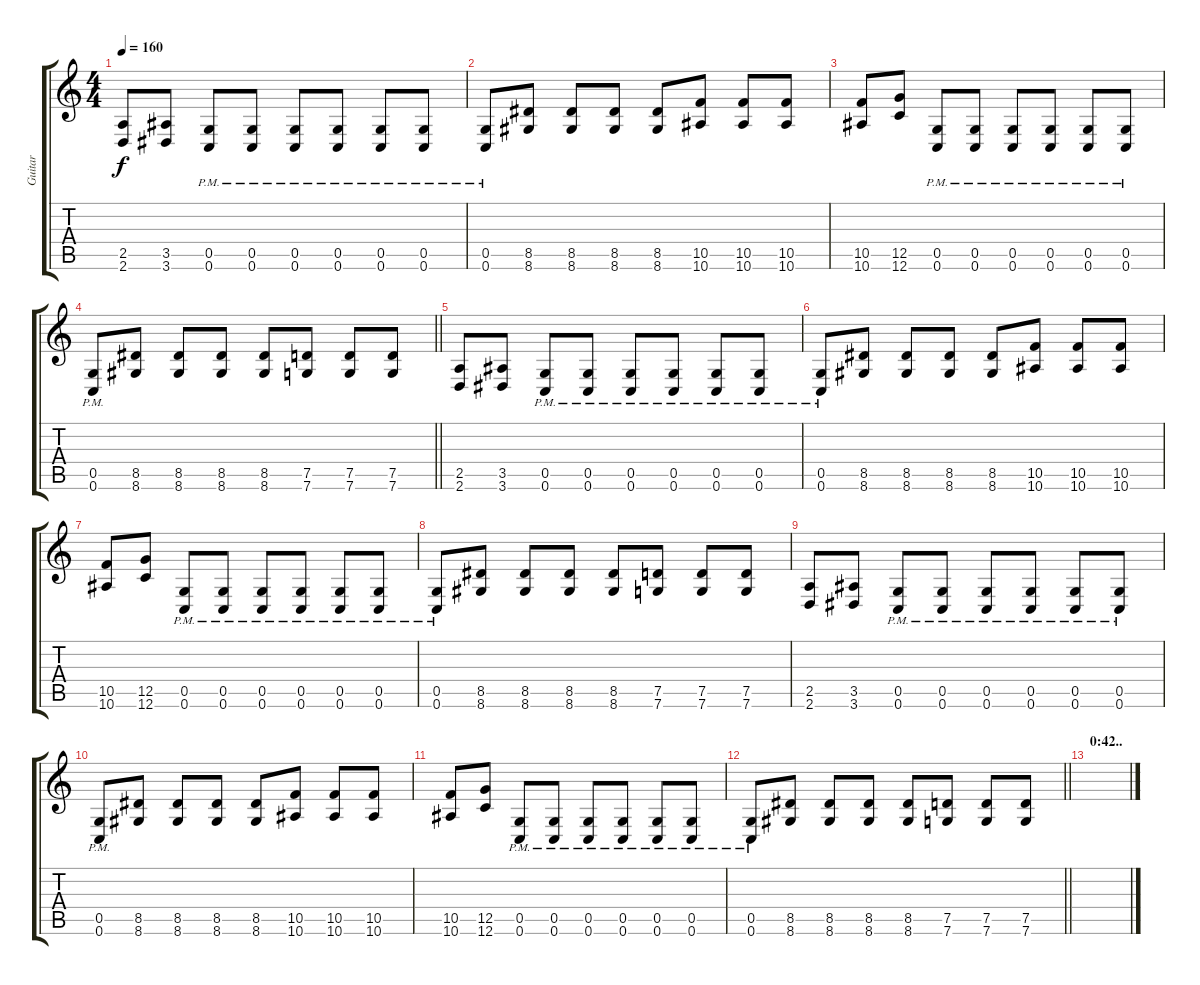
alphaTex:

\track ("Guitar" "Guitar") {instrument distortionguitar}
\staff {score tabs}
\tuning (D4 A3 F3 C3 G2 C2) {hide}
\ts (4 4)
\tempo 160
\clef g2
\ks c
(2.5 2.6).8{dy f} (3.5 3.6).8 (0.5{pm} 0.6{pm}).8 (0.5{pm} 0.6{pm}).8 (0.5{pm} 0.6{pm}).8 (0.5{pm} 0.6{pm}).8 (0.5{pm} 0.6{pm}).8 (0.5{pm} 0.6{pm}).8 |
(0.5{pm} 0.6{pm}).8 (8.5 8.6).8 (8.5 8.6).8 (8.5 8.6).8 (8.5 8.6).8 (10.5 10.6).8 (10.5 10.6).8 (10.5 10.6).8 |
(10.5 10.6).8 (12.5 12.6).8 (0.5{pm} 0.6{pm}).8 (0.5{pm} 0.6{pm}).8 (0.5{pm} 0.6{pm}).8 (0.5{pm} 0.6{pm}).8 (0.5{pm} 0.6{pm}).8 (0.5{pm} 0.6{pm}).8 |
\barLineRight lightlight
(0.5{pm} 0.6{pm}).8 (8.5 8.6).8 (8.5 8.6).8 (8.5 8.6).8 (8.5 8.6).8 (7.5 7.6).8 (7.5 7.6).8 (7.5 7.6).8 |
\section ("" "")
(2.5 2.6).8 (3.5 3.6).8 (0.5{pm} 0.6{pm}).8 (0.5{pm} 0.6{pm}).8 (0.5{pm} 0.6{pm}).8 (0.5{pm} 0.6{pm}).8 (0.5{pm} 0.6{pm}).8 (0.5{pm} 0.6{pm}).8 |
(0.5{pm} 0.6{pm}).8 (8.5 8.6).8 (8.5 8.6).8 (8.5 8.6).8 (8.5 8.6).8 (10.5 10.6).8 (10.5 10.6).8 (10.5 10.6).8 |
(10.5 10.6).8 (12.5 12.6).8 (0.5{pm} 0.6{pm}).8 (0.5{pm} 0.6{pm}).8 (0.5{pm} 0.6{pm}).8 (0.5{pm} 0.6{pm}).8 (0.5{pm} 0.6{pm}).8 (0.5{pm} 0.6{pm}).8 |
(0.5{pm} 0.6{pm}).8 (8.5 8.6).8 (8.5 8.6).8 (8.5 8.6).8 (8.5 8.6).8 (7.5 7.6).8 (7.5 7.6).8 (7.5 7.6).8 |
(2.5 2.6).8 (3.5 3.6).8 (0.5{pm} 0.6{pm}).8 (0.5{pm} 0.6{pm}).8 (0.5{pm} 0.6{pm}).8 (0.5{pm} 0.6{pm}).8 (0.5{pm} 0.6{pm}).8 (0.5{pm} 0.6{pm}).8 |
(0.5{pm} 0.6{pm}).8 (8.5 8.6).8 (8.5 8.6).8 (8.5 8.6).8 (8.5 8.6).8 (10.5 10.6).8 (10.5 10.6).8 (10.5 10.6).8 |
(10.5 10.6).8 (12.5 12.6).8 (0.5{pm} 0.6{pm}).8 (0.5{pm} 0.6{pm}).8 (0.5{pm} 0.6{pm}).8 (0.5{pm} 0.6{pm}).8 (0.5{pm} 0.6{pm}).8 (0.5{pm} 0.6{pm}).8 |
\barLineRight lightlight
(0.5{pm} 0.6{pm}).8 (8.5 8.6).8 (8.5 8.6).8 (8.5 8.6).8 (8.5 8.6).8 (7.5 7.6).8 (7.5 7.6).8 (7.5 7.6).8 |
\section ("" "0:42..")
